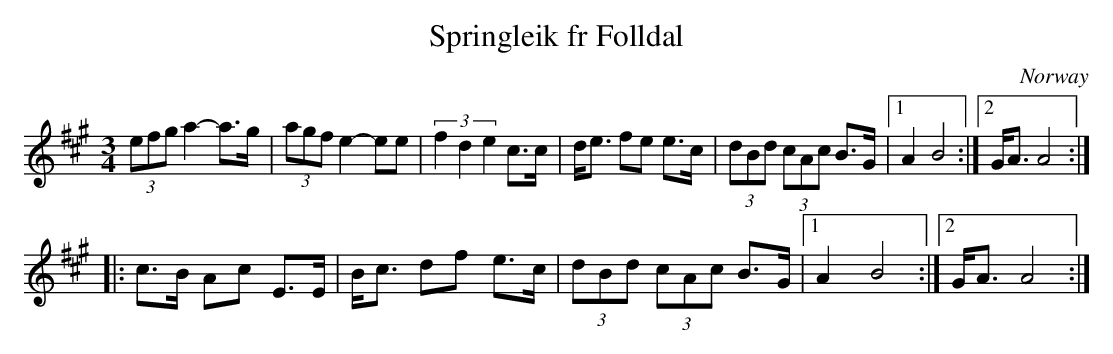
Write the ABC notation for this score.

X:1
T:Springleik fr Folldal
O:Norway
M:3/4
K:A
(3efg a2-a>g | (3agf e2-ee| \
(3f2d2e2 c>c | d<e fe e>c | \
(3dBd (3cAc B>G |1 A2 B4 :|2 G<A A4 :|
|:c>B Ac E>E | B<c df e>c | \
(3dBd (3cAc B>G |1 A2 B4 :|2 G<A A4 :|
